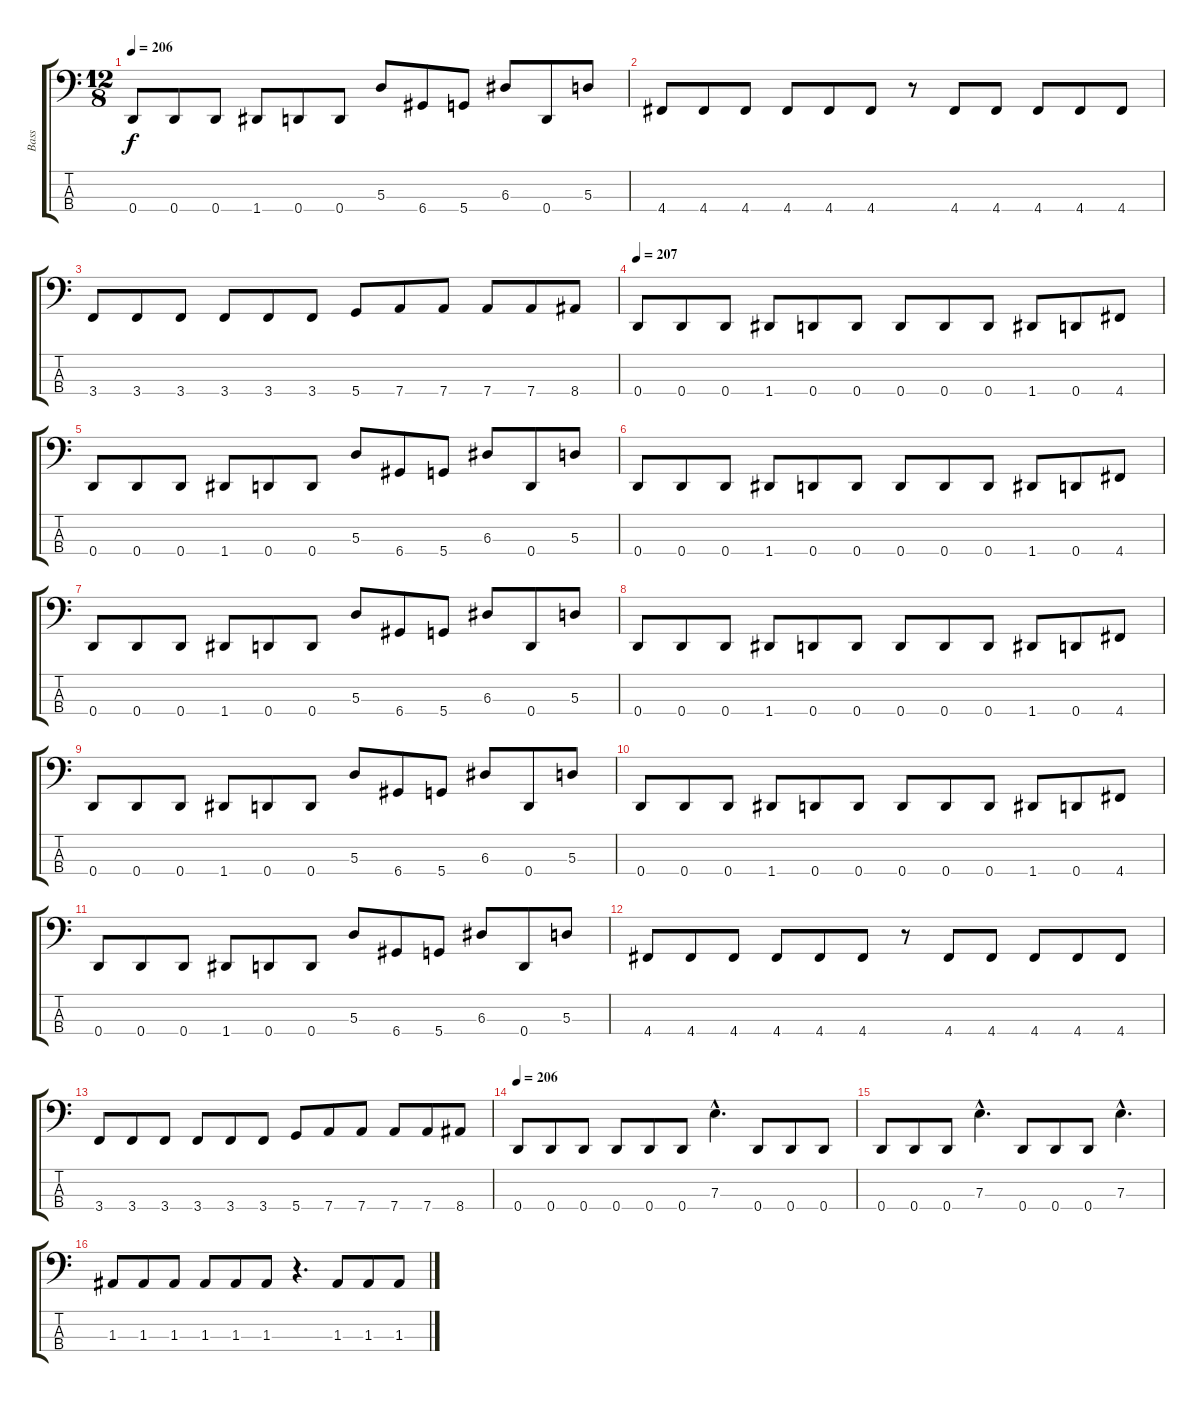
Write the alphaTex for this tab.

\track ("Bass" "Bass") {instrument electricbasspick}
\staff {score tabs}
\tuning (G2 D2 A1 D1) {hide}
\ts (12 8)
\tempo 206
\clef f4
\ks c
0.4.8{dy f} 0.4.8 0.4.8 1.4.8 0.4.8 0.4.8 5.3.8 6.4.8 5.4.8 6.3.8 0.4.8 5.3.8 |
4.4.8 4.4.8 4.4.8 4.4.8 4.4.8 4.4.8 r.8 4.4.8 4.4.8 4.4.8 4.4.8 4.4.8 |
3.4.8 3.4.8 3.4.8 3.4.8 3.4.8 3.4.8 5.4.8 7.4.8 7.4.8 7.4.8 7.4.8 8.4.8 |
\tempo 207
0.4.8 0.4.8 0.4.8 1.4.8 0.4.8 0.4.8 0.4.8 0.4.8 0.4.8 1.4.8 0.4.8 4.4.8 |
0.4.8 0.4.8 0.4.8 1.4.8 0.4.8 0.4.8 5.3.8 6.4.8 5.4.8 6.3.8 0.4.8 5.3.8 |
0.4.8 0.4.8 0.4.8 1.4.8 0.4.8 0.4.8 0.4.8 0.4.8 0.4.8 1.4.8 0.4.8 4.4.8 |
0.4.8 0.4.8 0.4.8 1.4.8 0.4.8 0.4.8 5.3.8 6.4.8 5.4.8 6.3.8 0.4.8 5.3.8 |
0.4.8 0.4.8 0.4.8 1.4.8 0.4.8 0.4.8 0.4.8 0.4.8 0.4.8 1.4.8 0.4.8 4.4.8 |
0.4.8 0.4.8 0.4.8 1.4.8 0.4.8 0.4.8 5.3.8 6.4.8 5.4.8 6.3.8 0.4.8 5.3.8 |
0.4.8 0.4.8 0.4.8 1.4.8 0.4.8 0.4.8 0.4.8 0.4.8 0.4.8 1.4.8 0.4.8 4.4.8 |
0.4.8 0.4.8 0.4.8 1.4.8 0.4.8 0.4.8 5.3.8 6.4.8 5.4.8 6.3.8 0.4.8 5.3.8 |
4.4.8 4.4.8 4.4.8 4.4.8 4.4.8 4.4.8 r.8 4.4.8 4.4.8 4.4.8 4.4.8 4.4.8 |
3.4.8 3.4.8 3.4.8 3.4.8 3.4.8 3.4.8 5.4.8 7.4.8 7.4.8 7.4.8 7.4.8 8.4.8 |
\tempo 206
0.4.8 0.4.8 0.4.8 0.4.8 0.4.8 0.4.8 7.3{hac}.4{d} 0.4.8 0.4.8 0.4.8 |
0.4.8 0.4.8 0.4.8 7.3{hac}.4{d} 0.4.8 0.4.8 0.4.8 7.3{hac}.4{d} |
1.3.8 1.3.8 1.3.8 1.3.8 1.3.8 1.3.8 r.4{d} 1.3.8 1.3.8 1.3.8
